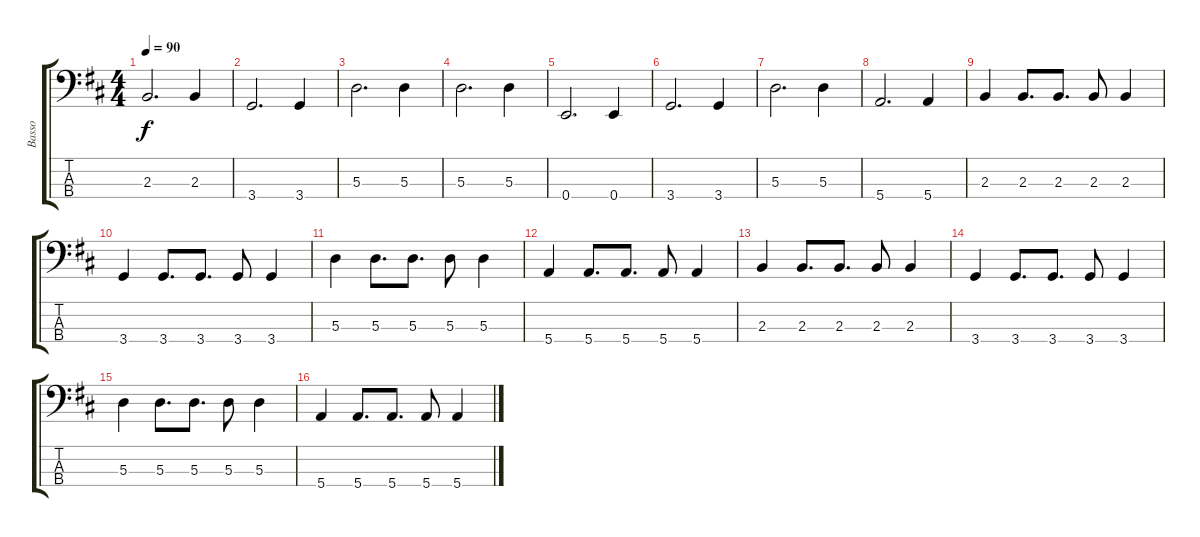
\track ("Basso" "Basso") {instrument electricbassfinger}
\staff {score tabs}
\tuning (G2 D2 A1 E1) {hide}
\ts (4 4)
\tempo 90
\clef f4
\ks d
2.3.2{d dy f} 2.3.4 |
3.4.2{d} 3.4.4 |
5.3.2{d} 5.3.4 |
5.3.2{d} 5.3.4 |
0.4.2{d} 0.4.4 |
3.4.2{d} 3.4.4 |
5.3.2{d} 5.3.4 |
5.4.2{d} 5.4.4 |
2.3.4 2.3.8{d} 2.3.8{d} 2.3.8 2.3.4 |
3.4.4 3.4.8{d} 3.4.8{d} 3.4.8 3.4.4 |
5.3.4 5.3.8{d} 5.3.8{d} 5.3.8 5.3.4 |
5.4.4 5.4.8{d} 5.4.8{d} 5.4.8 5.4.4 |
2.3.4 2.3.8{d} 2.3.8{d} 2.3.8 2.3.4 |
3.4.4 3.4.8{d} 3.4.8{d} 3.4.8 3.4.4 |
5.3.4 5.3.8{d} 5.3.8{d} 5.3.8 5.3.4 |
5.4.4 5.4.8{d} 5.4.8{d} 5.4.8 5.4.4
